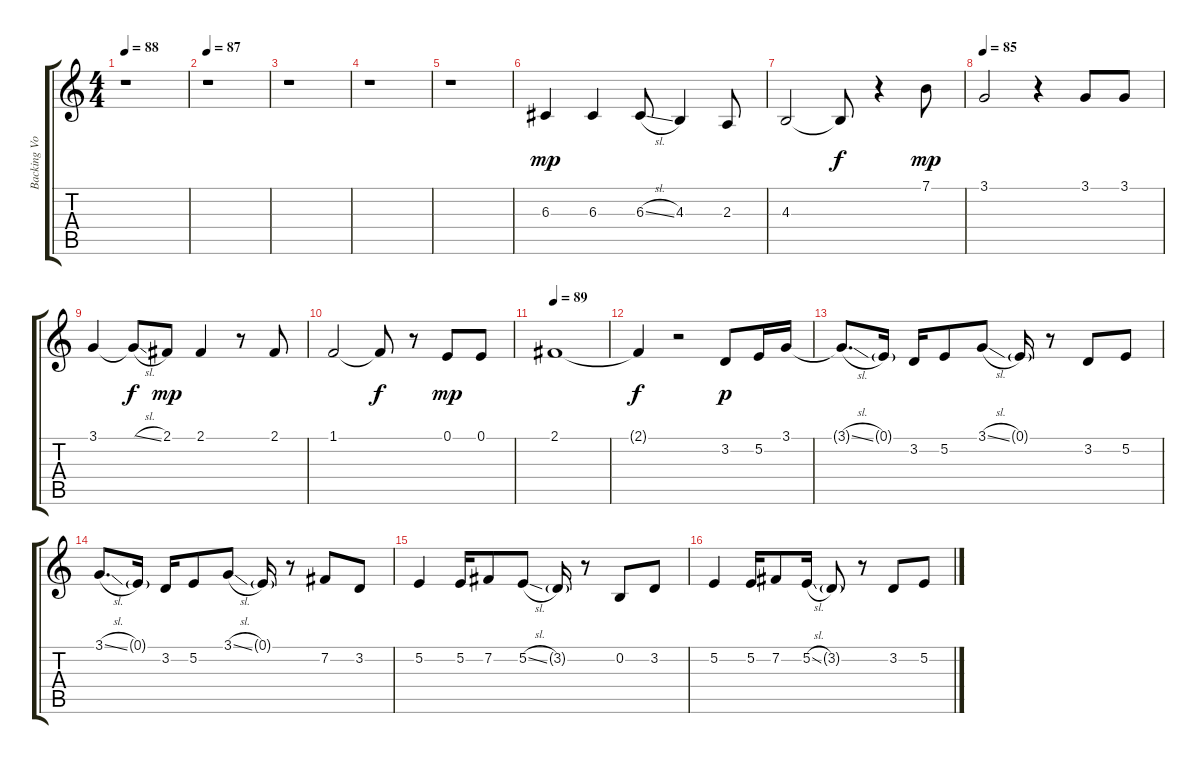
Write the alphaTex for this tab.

\track ("Backing Vocals" "Backing Vo") {instrument viola}
\staff {score tabs}
\tuning (E4 B3 G3 D3 A2 E2) {hide}
\ts (4 4)
\tempo 88
\clef g2
\ks c
r.1{dy mp} |
\tempo 87
r.1 |
r.1 |
r.1 |
r.1 |
6.3.4 6.3.4 6.3{sl}.8 4.3.4 2.3.8 |
4.3.2 4.3{t}.8{dy f} r.4 7.1.8{dy mp} |
\tempo 85
3.1.2 r.4 3.1.8 3.1.8 |
3.1.4 3.1{sl t}.8{dy f} 2.1.8{dy mp} 2.1.4 r.8 2.1.8 |
1.1.2 1.1{t}.8{dy f} r.8 0.1.8{dy mp} 0.1.8 |
\tempo 89
2.1.1 |
2.1{t}.4{dy f} r.2 3.2.8{dy p} 5.2.16 3.1.16 |
3.1{sl t}.8{d} 0.1{g}.16 3.2.16 5.2.8 3.1{sl}.8 0.1{g}.16 r.8 3.2.8 5.2.8 |
3.1{sl}.8{d} 0.1{g}.16 3.2.16 5.2.8 3.1{sl}.8 0.1{g}.16 r.8 7.2.8 3.2.8 |
5.2.4 5.2.16 7.2.8 5.2{sl}.8 3.2{g}.16 r.8 0.2.8 3.2.8 |
5.2.4 5.2.16 7.2.8 5.2{sl}.16 3.2{g}.8 r.8 3.2.8 5.2.8
